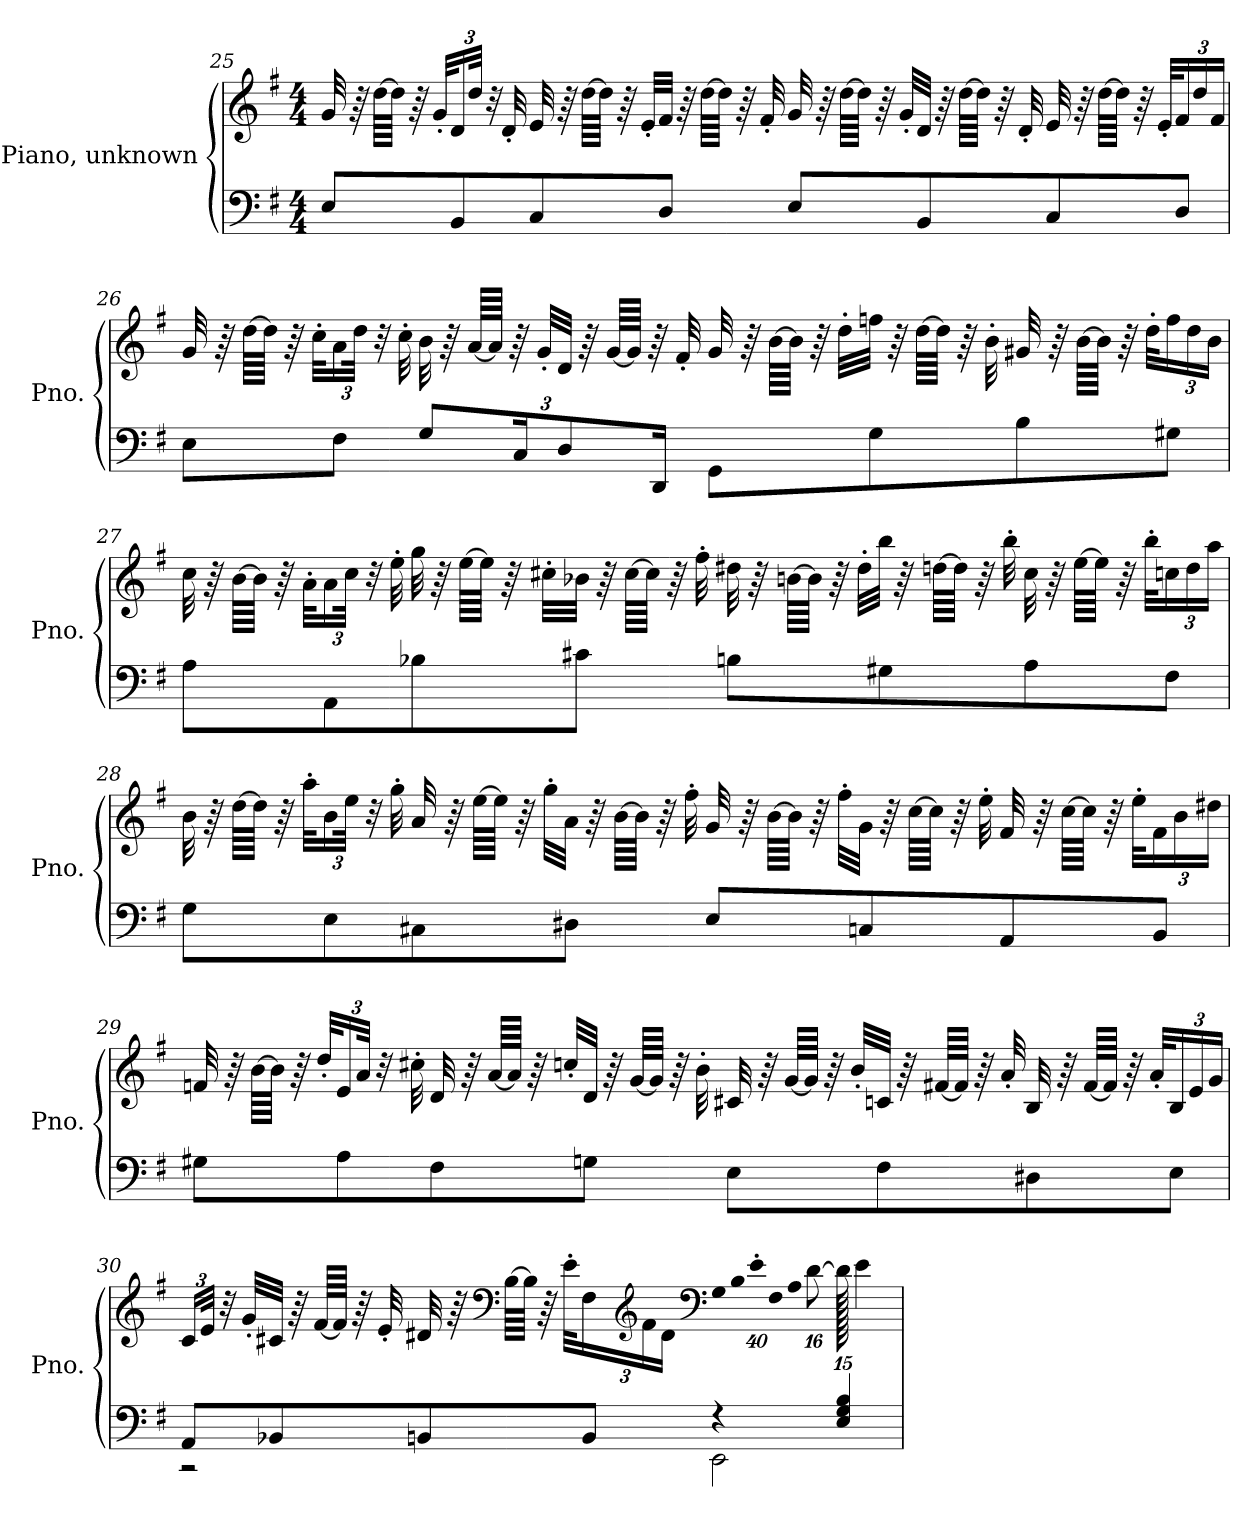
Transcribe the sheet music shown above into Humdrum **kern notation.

**kern	**kern
*part1	*part1
*staff2	*staff1
*I"Piano, unknown	*
*I'Pno.	*
!!LO:PB:g=z
*clefF4	*clefG2
*k[f#]	*k[f#]
*M4/4	*M4/4
=25	=25
8E/L	32g/
.	64r
.	[64dd\LLLL
.	64dd\JJJJ]
.	64r
.	32g'/KLL
*	*Xbrackettup
8BB/	24d/
.	48dd/JJk
.	32r
.	32d'/
8C/	32e/
.	64r
.	[64dd\LLLL
.	64dd\JJJJ]
.	64r
.	32e'/LLL
8D/J	32f#/JJJ
.	64r
.	[64dd\LLLL
.	64dd\JJJJ]
.	64r
.	32f#'/
8E/L	32g/
.	64r
.	[64dd\LLLL
.	64dd\JJJJ]
.	64r
.	32g'/LLL
8BB/	32d/JJJ
.	64r
.	[64dd\LLLL
.	64dd\JJJJ]
.	64r
.	32d'/
8C/	32e/
.	64r
.	[64dd\LLLL
.	64dd\JJJJ]
.	64r
.	32e'/KLL
8D/J	24f#/
.	24dd/
.	24f#/JJ
!!LO:LB:g=z
=26	=26
8E\L	32g/
.	64r
.	[64dd\LLLL
.	64dd\JJJJ]
.	64r
.	32cc'\KLL
8F#\J	24a\
.	48dd\JJk
.	32r
.	32cc'\
*Xbrackettup	*
12G/L	32b\
.	64r
.	[64a/LLLL
.	64a/JJJJ]
.	64r
24C/K	.
.	32g'/LLL
12D/	32d/JJJ
.	64r
.	[64g/LLLL
.	64g/JJJJ]
.	64r
24DD/Jk	.
.	32f#'/
8GG\L	32g/
.	64r
.	[64b\LLLL
.	64b\JJJJ]
.	64r
.	32dd'\LLL
8G\	32ffn\JJJ
.	64r
.	[64dd\LLLL
.	64dd\JJJJ]
.	64r
.	32b'\
8B\	32g#X/
.	64r
.	[64b\LLLL
.	64b\JJJJ]
.	64r
.	32dd'\KLL
8G#X\J	24ff\
.	24dd\
.	24b\JJ
!!LO:LB:g=z
=27	=27
8A\L	32cc\
.	64r
.	[64b\LLLL
.	64b\JJJJ]
.	64r
.	32a'\KLL
8AA\	24a\
.	48cc\JJk
.	32r
.	32ee'\
8B-X\	32gg\
.	64r
.	[64ee\LLLL
.	64ee\JJJJ]
.	64r
.	32cc#X'\LLL
8c#X\J	32b-X\JJJ
.	64r
.	[64cc#\LLLL
.	64cc#\JJJJ]
.	64r
.	32ff#'\
8Bn\L	32dd#X\
.	64r
.	[64bn\LLLL
.	64b\JJJJ]
.	64r
.	32dd#'\LLL
8G#X\	32bb\JJJ
.	64r
.	[64ddn\LLLL
.	64dd\JJJJ]
.	64r
.	32bb'\
8A\	32cc#\
.	64r
.	[64ee\LLLL
.	64ee\JJJJ]
.	64r
.	32bb'\KLL
8F#\J	24ccn\
.	24dd\
.	24aa\JJ
!!LO:LB:g=z
=28	=28
8G\L	32b\
.	64r
.	[64dd\LLLL
.	64dd\JJJJ]
.	64r
.	32aa'\KLL
8E\	24b\
.	48ee\JJk
.	32r
.	32gg'\
8C#X\	32a/
.	64r
.	[64ee\LLLL
.	64ee\JJJJ]
.	64r
.	32gg'\LLL
8D#X\J	32a\JJJ
.	64r
.	[64b\LLLL
.	64b\JJJJ]
.	64r
.	32ff#'\
8E/L	32g/
.	64r
.	[64b\LLLL
.	64b\JJJJ]
.	64r
.	32ff#'\LLL
8Cn/	32g\JJJ
.	64r
.	[64cc\LLLL
.	64cc\JJJJ]
.	64r
.	32ee'\
8AA/	32f#/
.	64r
.	[64cc\LLLL
.	64cc\JJJJ]
.	64r
.	32ee'\KLL
8BB/J	24f#\
.	24b\
.	24dd#X\JJ
!!LO:LB:g=z
=29	=29
8G#X\L	32fn/
.	64r
.	[64b\LLLL
.	64b\JJJJ]
.	64r
.	32dd'/KLL
8A\	24e/
.	48a/JJk
.	32r
.	32cc#X'\
8F#\	32d/
.	64r
.	[64a/LLLL
.	64a/JJJJ]
.	64r
.	32ccn'/LLL
8Gn\J	32d/JJJ
.	64r
.	[64g/LLLL
.	64g/JJJJ]
.	64r
.	32b'\
8E\L	32c#X/
.	64r
.	[64g/LLLL
.	64g/JJJJ]
.	64r
.	32b'/LLL
8F#\	32cn/JJJ
.	64r
.	[64f#X/LLLL
.	64f#/JJJJ]
.	64r
.	32a'/
8D#X\	32B/
.	64r
.	[64f#/LLLL
.	64f#/JJJJ]
.	64r
.	32a'/KLL
8E\J	24B/
.	24e/
.	24g/JJ
!!LO:LB:g=z
=30	=30
*^	*
8AA/L	2r	24c/LL
.	.	48e/JJk
.	.	32r
.	.	32g'/LLL
8BB-X/	.	32c#X/JJJ
.	.	64r
.	.	[64f#/LLLL
.	.	64f#/JJJJ]
.	.	64r
.	.	32e'/
8BBn/	.	32d#X/
.	.	64r
*	*	*clefF4
.	.	[64B\LLLL
.	.	64B\JJJJ]
.	.	64r
.	.	32e'\KLL
8BB/J	.	24F#\
*	*	*clefG2
.	.	24f#\
.	.	24d#\JJ
*	*	*clefF4
!	!	!LO:N:vis=32
4r	2EE\	640%23G\LLL
!	!	!LO:N:vis=32
.	.	640%23B\
!	!	!LO:N:vis=32
.	.	640%23e'\
!	!	!LO:N:vis=32
.	.	640%23F#\
!	!	!LO:N:vis=32
.	.	640%23A\J
.	.	[128%9d#\
4E/ 4G/ 4B/	.	960d#\]
.	.	4e\
960ryy	960ryy	.
*v	*v	*
=	=
*-	*-
